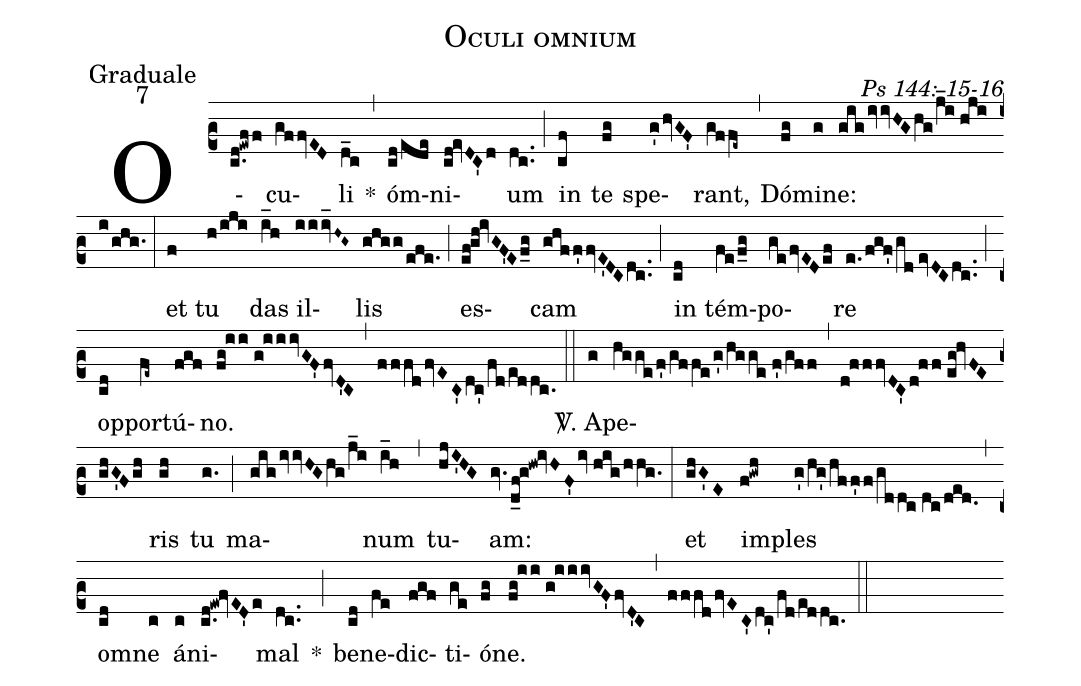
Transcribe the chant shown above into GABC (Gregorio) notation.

name: Oculi omnium;
office-part: Graduale;
mode: 7;
commentary: Ps 144: 15-16;
%%
(c2) O(c.d!ewff)cu(gffvED)li(d_c) *(,) óm(cd/ede)ni(cd!evDC'd)um(dc..) (;) in(cf) te(fg) spe(g'hvGF')rant,(gffe~) (,) Dó(fg)mi(g)ne:(gigivvHGhg/j_i//hjii/ghg.) (:)
et(f) tu(h/iji) das(i_h) il(iiiv_H~G~)lis(ghgg/efe.) (;) es(ef!gh!ivGF'Ef_g)cam(ghff'fvE'DCdc..) (;) in(cd) tém(fe/f_g)po(gefvEDef)re(e./fgf'/gd//evDCdc..) (;) op(cd)por(fe~)tú(fgf)no.(fg!ii//g!iiivGF'fvD'C) (,) (fffdfvEC'dc'/fd/eddc.) (::)
<sp>V/</sp>. A(g)pe(hgge/f'/gffe/g'/hgge//f'/gff)(,)(d!fffvDC'd!ff//eg!hvFEghG'Fgh)ris(gh) tu(g.) (;) ma(gigivvHGhg/j_i)num(i_h) (,) tu(hjI'HG)am:(gv.d_f!g!hw!ivHF'iv//hig/hhg.) (:)
et(ghG'E) im(f!gwh)ples(g'/hg'/hff'f/gddc//dc/ded.) (,) om(cd)ne(c) á(c)ni(c.d!ew!fvED'e)mal(dc..) *(;) be(cd)ne(fe)dic(fgf)ti(ge)ó(fg)ne.(fg!ii//g!iiivGF'fvD'C) (,) (fffdfvEC'dc'/fd/eddc.) (::)
